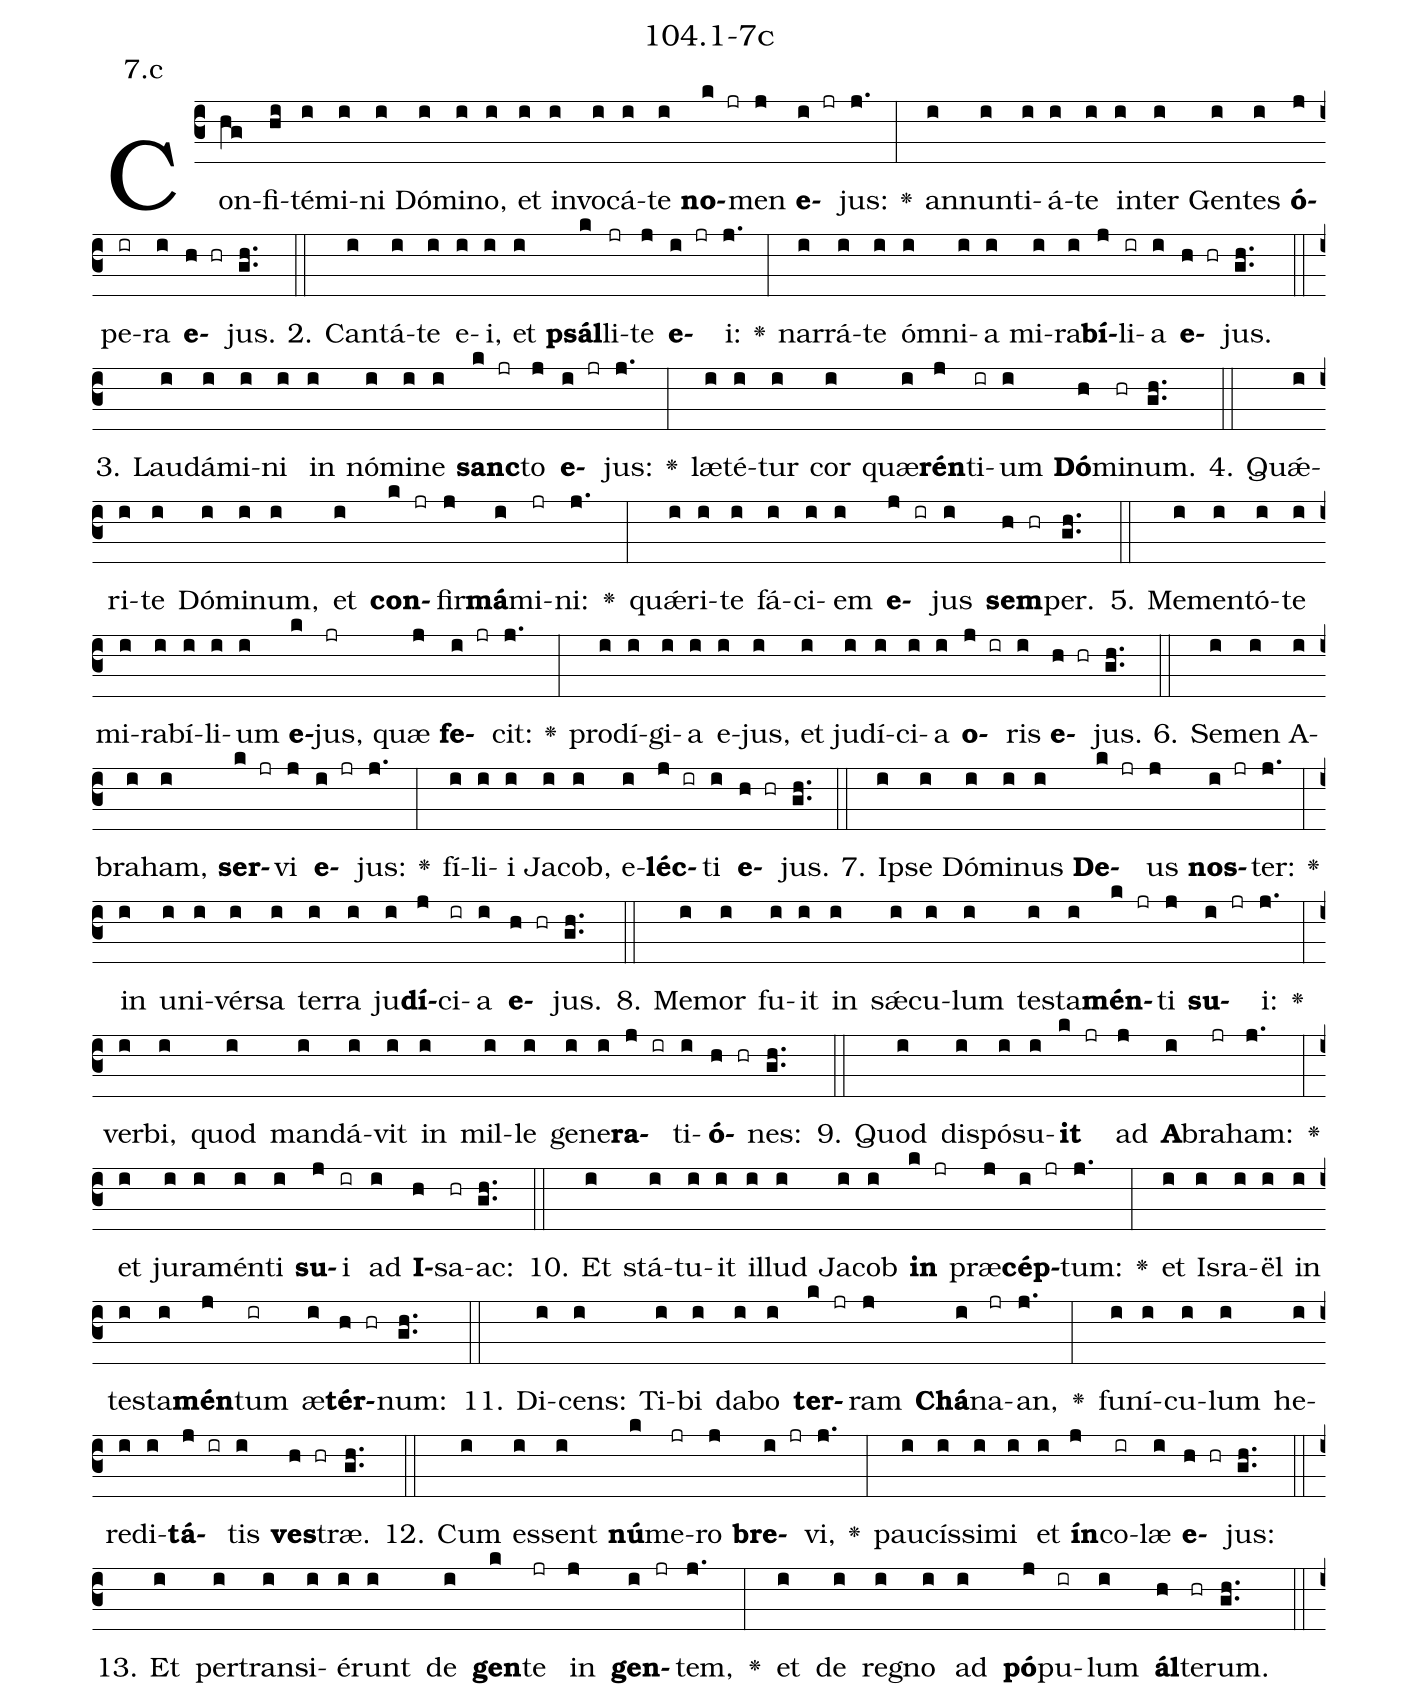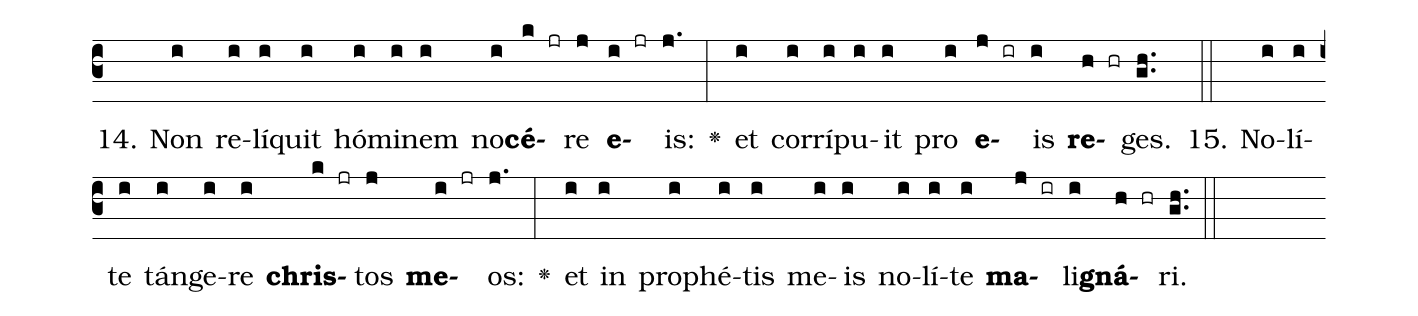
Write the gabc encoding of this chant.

name: 104.1-7c;
annotation: 7.c;
%%
(c3)Con(hg)fi(hi)té(i)mi(i)ni(i) Dó(i)mi(i)no,(i) et(i) in(i)vo(i)cá(i)te(i) <b>no</b>(k jr)men(j) <b>e</b>(i jr)jus:(j.) <v>\greheightstar</v>(:) an(i)nun(i)ti(i)á(i)te(i) in(i)ter(i) Gen(i)tes(i) <b>ó</b>(j)pe(ir)ra(i) <b>e</b>(h hr)jus.(gh..) (::)
2. Can(i)tá(i)te(i) e(i)i,(i) et(i) <b>psál</b>(k)li(jr)te(j) <b>e</b>(i jr)i:(j.) <v>\greheightstar</v>(:) nar(i)rá(i)te(i) óm(i)ni(i)a(i) mi(i)ra(i)<b>bí</b>(j)li(ir)a(i) <b>e</b>(h hr)jus.(gh..) (::)
3. Lau(i)dá(i)mi(i)ni(i) in(i) nó(i)mi(i)ne(i) <b>sanc</b>(k jr)to(j) <b>e</b>(i jr)jus:(j.) <v>\greheightstar</v>(:) læ(i)té(i)tur(i) cor(i) quæ(i)<b>rén</b>(j)ti(ir)um(i) <b>Dó</b>(h)mi(hr)num.(gh..) (::)
4. Quǽ(i)ri(i)te(i) Dó(i)mi(i)num,(i) et(i) <b>con</b>(k jr)fir(j)<b>má</b>(i)mi(jr)ni:(j.) <v>\greheightstar</v>(:) quǽ(i)ri(i)te(i) fá(i)ci(i)em(i) <b>e</b>(j ir)jus(i) <b>sem</b>(h hr)per.(gh..) (::)
5. Me(i)men(i)tó(i)te(i) mi(i)ra(i)bí(i)li(i)um(i) <b>e</b>(k)jus,(jr) quæ(j) <b>fe</b>(i jr)cit:(j.) <v>\greheightstar</v>(:) prod(i)í(i)gi(i)a(i) e(i)jus,(i) et(i) ju(i)dí(i)ci(i)a(i) <b>o</b>(j ir)ris(i) <b>e</b>(h hr)jus.(gh..) (::)
6. Se(i)men(i) A(i)bra(i)ham,(i) <b>ser</b>(k jr)vi(j) <b>e</b>(i jr)jus:(j.) <v>\greheightstar</v>(:) fí(i)li(i)i(i) Ja(i)cob,(i) e(i)<b>léc</b>(j ir)ti(i) <b>e</b>(h hr)jus.(gh..) (::)
7. Ip(i)se(i) Dó(i)mi(i)nus(i) <b>De</b>(k jr)us(j) <b>nos</b>(i jr)ter:(j.) <v>\greheightstar</v>(:) in(i) u(i)ni(i)vér(i)sa(i) ter(i)ra(i) ju(i)<b>dí</b>(j)ci(ir)a(i) <b>e</b>(h hr)jus.(gh..) (::)
8. Me(i)mor(i) fu(i)it(i) in(i) sǽ(i)cu(i)lum(i) tes(i)ta(i)<b>mén</b>(k jr)ti(j) <b>su</b>(i jr)i:(j.) <v>\greheightstar</v>(:) ver(i)bi,(i) quod(i) man(i)dá(i)vit(i) in(i) mil(i)le(i) ge(i)ne(i)<b>ra</b>(j ir)ti(i)<b>ó</b>(h hr)nes:(gh..) (::)
9. Quod(i) dis(i)pó(i)su(i)<b>it</b>(k jr) ad(j) <b>A</b>(i)bra(jr)ham:(j.) <v>\greheightstar</v>(:) et(i) ju(i)ra(i)mén(i)ti(i) <b>su</b>(j)i(ir) ad(i) <b>I</b>(h)sa(hr)ac:(gh..) (::)
10. Et(i) stá(i)tu(i)it(i) il(i)lud(i) Ja(i)cob(i) <b>in</b>(k jr) præ(j)<b>cép</b>(i jr)tum:(j.) <v>\greheightstar</v>(:) et(i) Is(i)ra(i)ël(i) in(i) tes(i)ta(i)<b>mén</b>(j)tum(ir) æ(i)<b>tér</b>(h hr)num:(gh..) (::)
11. Di(i)cens:(i) Ti(i)bi(i) da(i)bo(i) <b>ter</b>(k jr)ram(j) <b>Chá</b>(i)na(jr)an,(j.) <v>\greheightstar</v>(:) fu(i)ní(i)cu(i)lum(i) he(i)re(i)di(i)<b>tá</b>(j ir)tis(i) <b>ves</b>(h hr)træ.(gh..) (::)
12. Cum(i) es(i)sent(i) <b>nú</b>(k)me(jr)ro(j) <b>bre</b>(i jr)vi,(j.) <v>\greheightstar</v>(:) pau(i)cís(i)si(i)mi(i) et(i) <b>ín</b>(j)co(ir)læ(i) <b>e</b>(h hr)jus:(gh..) (::)
13. Et(i) per(i)trans(i)i(i)é(i)runt(i) de(i) <b>gen</b>(k)te(jr) in(j) <b>gen</b>(i jr)tem,(j.) <v>\greheightstar</v>(:) et(i) de(i) re(i)gno(i) ad(i) <b>pó</b>(j)pu(ir)lum(i) <b>ál</b>(h)te(hr)rum.(gh..) (::)
14. Non(i) re(i)lí(i)quit(i) hó(i)mi(i)nem(i) no(i)<b>cé</b>(k jr)re(j) <b>e</b>(i jr)is:(j.) <v>\greheightstar</v>(:) et(i) cor(i)rí(i)pu(i)it(i) pro(i) <b>e</b>(j ir)is(i) <b>re</b>(h hr)ges.(gh..) (::)
15. No(i)lí(i)te(i) tán(i)ge(i)re(i) <b>chris</b>(k jr)tos(j) <b>me</b>(i jr)os:(j.) <v>\greheightstar</v>(:) et(i) in(i) pro(i)phé(i)tis(i) me(i)is(i) no(i)lí(i)te(i) <b>ma</b>(j ir)li(i)<b>gná</b>(h hr)ri.(gh..) (::)
